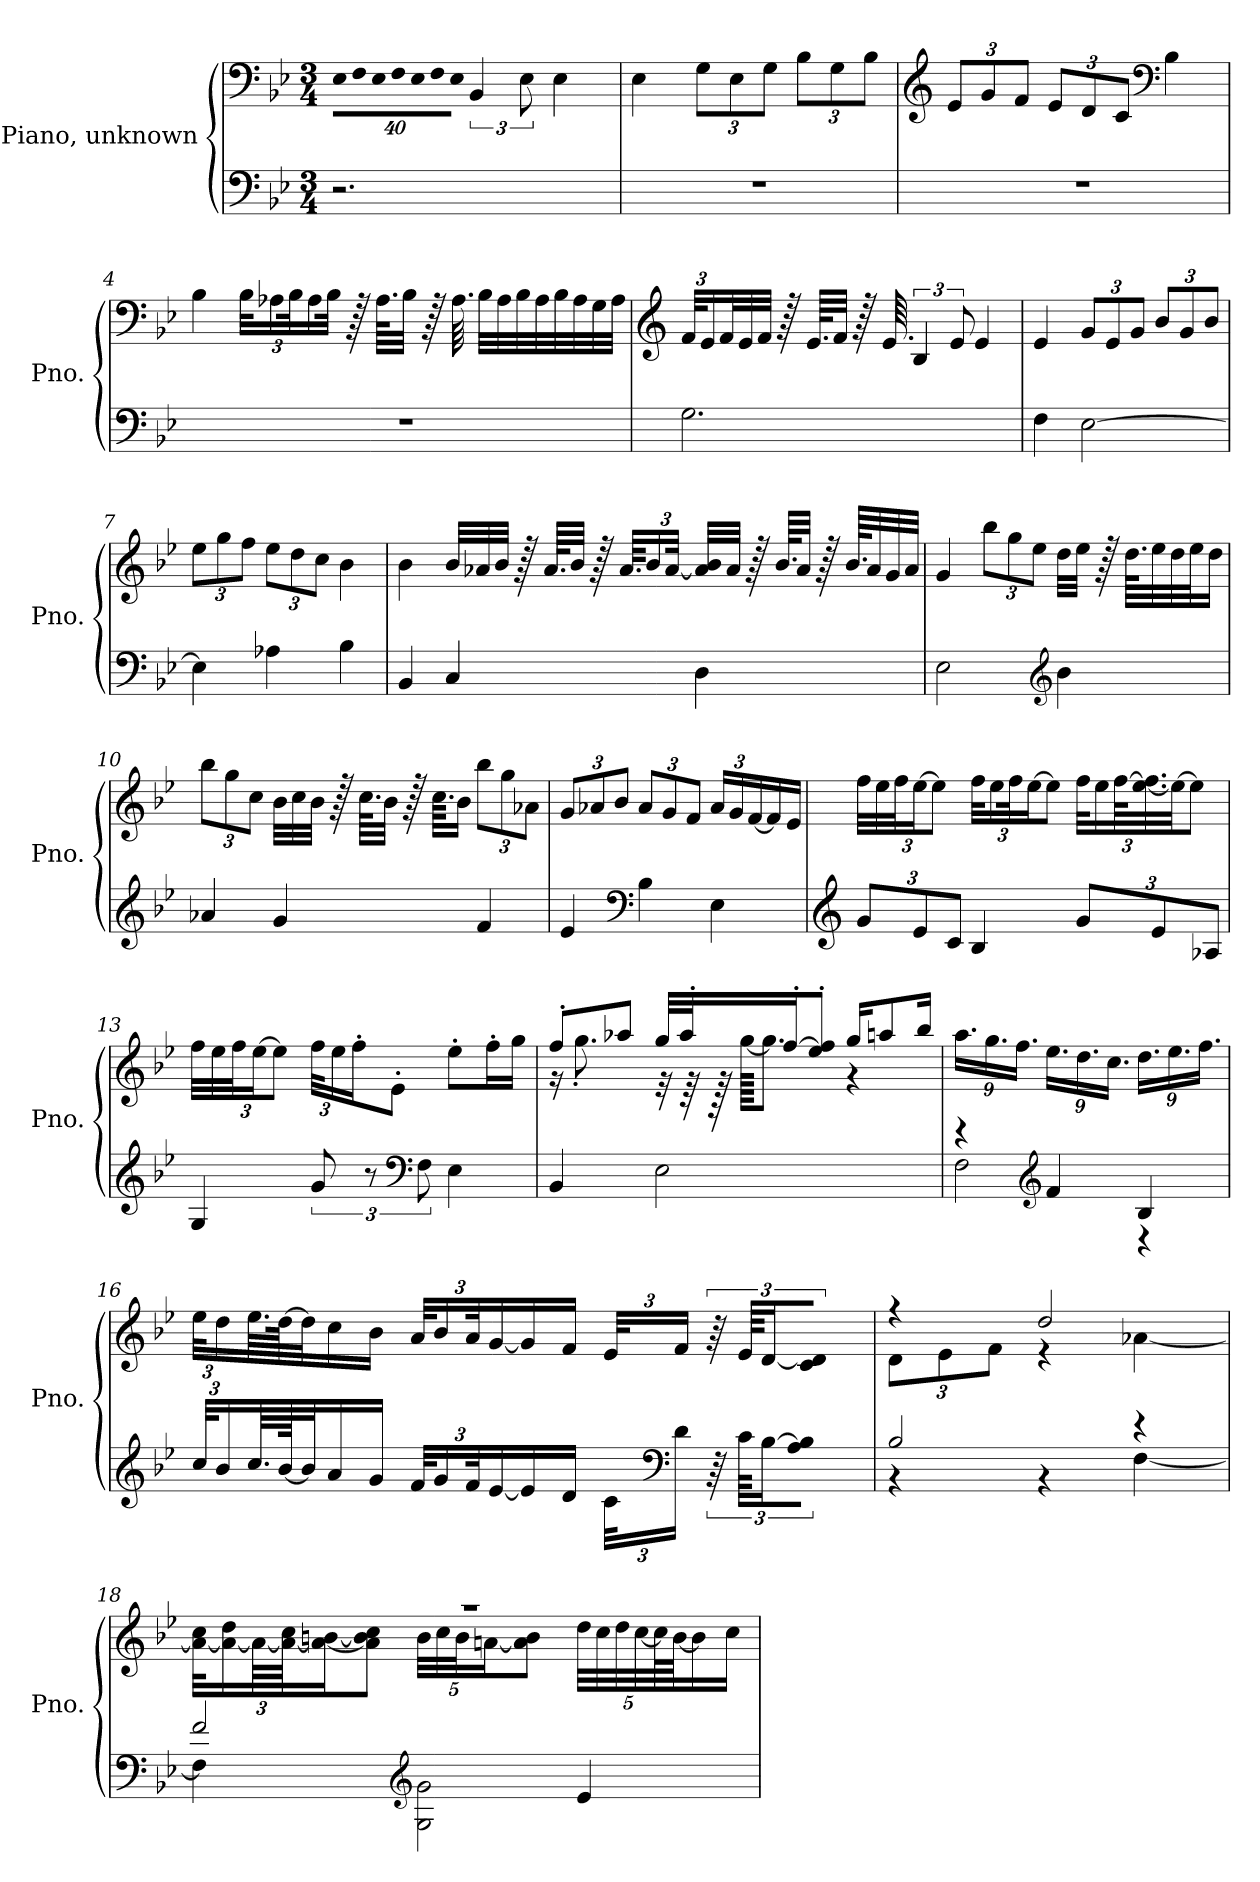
**kern	**kern
*part1	*part1
*staff2	*staff1
*I"Piano, unknown	*
*I'Pno.	*
*clefF4	*clefF4
*k[b-e-]	*k[b-e-]
*M3/4	*M3/4
*MM100	*MM100
*	*Xbrackettup
=1	=1
!	!LO:N:vis=32
2.r	640%23E-\LLL
!	!LO:N:vis=32
.	640%23F\
!	!LO:N:vis=32
.	640%23E-\
!	!LO:N:vis=32
.	640%23F\
!	!LO:N:vis=32
.	640%23E-\
!	!LO:N:vis=32
.	640%23F\
!	!LO:N:vis=32
.	640%23E-\JJJ
*	*brackettup
.	6BB-/
.	12E-\
.	4E-\
640ryy	.
=2	=2
2.r	4E-\
*	*Xbrackettup
.	12G\L
.	12E-\
.	12G\J
.	12B-\L
.	12G\
.	12B-\J
=3	=3
*	*clefG2
2.r	12e-/L
.	12g/
.	12f/J
.	12e-/L
.	12d/
.	12c/J
*	*clefF4
.	4B-\
!!LO:LB:g=z
=4	=4
2.r	4B-\
.	48B-\KLL
.	24A-X\
.	48B-\K
.	24A-\
.	32B-\JJk
.	128r
.	64.A-\KLLL
.	32B-\JJJ
.	128r
.	64.A-\
.	32B-\LLL
.	32A-\
.	32B-\
.	32A-\
.	32B-\
.	32A-\
.	32G\
.	32A-\JJJ
=5	=5
*	*clefG2
2.G\	48f/KLL
.	24e-/
.	32f/L
.	32e-/
.	32f/JJJ
.	128r
.	64.e-/KLLL
.	32f/JJJ
.	128r
.	64.e-/
*	*brackettup
.	6B-/
.	12e-/
.	4e-/
=6	=6
4F\	4e-/
*	*Xbrackettup
[2E-\	12g/L
.	12e-/
.	12g/J
.	12b-/L
.	12g/
.	12b-/J
!!LO:LB:g=z
=7	=7
4E-\]	12ee-\L
.	12gg\
.	12ff\J
4A-X\	12ee-\L
.	12dd\
.	12cc\J
4B-\	4b-\
=8	=8
4BB-/	4b-\
4C/	32b-/LLL
.	32a-X/
.	32b-/JJJ
.	128r
.	64.a-/KLLL
.	32b-/JJJ
.	128r
.	64.a-/KKLL
.	24b-/
.	[48a-/JJk
4D\	32a-/] 32b-/LLL
.	32a-/JJJ
.	128r
.	64.b-/KLLL
.	32a-/JJJ
.	128r
.	64.b-/KLLL
.	32a-/
.	32g/
.	32a-/JJJ
!!LO:LB:g=z
=9	=9
2E-\	4g/
.	12bb-\L
.	12gg\
.	12ee-\J
*clefG2	*
4b-\	32dd\LLL
.	32ee-\JJJ
.	128r
.	64.dd\KLLL
.	32ee-\
.	32dd\
.	32ee-\J
.	16dd\JJ
=10	=10
4a-X/	12bb-\L
.	12gg\
.	12cc\J
4g/	32b-\LLL
.	32cc\
.	32b-\JJJ
.	128r
.	64.cc\KLLL
.	32b-\JJJ
.	128r
.	64.cc\KKLL
.	16b-\JJ
4f/	12bb-\L
.	12gg\
.	12a-X\J
=11	=11
4e-/	12g/L
.	12a-X/
.	12b-/J
*clefF4	*
4B-\	12a-/L
.	12g/
.	12f/J
4E-\	24a-/LL
.	24g/
.	[24f/
.	16f/]
.	16e-/JJ
!!LO:LB:g=z
=12	=12
*clefG2	*
*Xbrackettup	*
12g/L	32ff\LLL
.	32ee-\
.	48ff\J
12e-/	[24ee-\J
.	8ee-\J]
12c/J	.
4B-/	48ff\KLL
.	24ee-\
.	48ff\K
.	[24ee-\J
.	8ee-\J]
12g/L	48ff\KLL
.	24ee-\
.	[96ff\KL
.	[48.ee-\ 48.ff\]
12e-/	.
.	48ee-\JJ_
.	8ee-\J]
12A-X/J	.
=13	=13
4G/	32ff\LLL
.	32ee-\
.	48ff\J
.	[24ee-\J
.	8ee-\J]
*brackettup	*
12g/	48ff\KLL
.	24ee-\
.	16ff'\J
12r	.
.	8e-'\J
*clefF4	*
12F\	.
4E-\	8ee-'\L
.	16ff'\L
.	16gg\JJ
!!LO:LB:g=z
=14	=14
*	*^
4BB-/	8ff'/L	16r
.	.	8.gg'\
.	8aa-X/J	.
2E-\	32gg/LLL	32r
.	32aa-'/J	64r
.	.	128r
.	.	[128gg\KKKKL
.	[16ff'/J	8.gg\J]
.	8ee-/' 8ff/]'J	.
.	16gg/KL	4r
.	8aan/	.
.	16bb-/Jk	.
*	*v	*v
=15	=15
*^	*
4r	2F\	18.aa\LL
.	.	18.gg\
.	.	18.ff\JJ
*clefG2	*	*
4f/	.	18.ee-\LL
.	.	18.dd\
.	.	18.cc\JJ
4B-/	4r	18.dd\LL
.	.	18.ee-\
.	.	18.ff\JJ
*v	*v	*
!!LO:PB:g=z
=16	=16
*Xbrackettup	*
48cc/KLL	48ee-\KLL
24b-/	24dd\
64.cc/LL	64.ee-\LL
[128b-/JK	[128dd\JK
32b-/J]	32dd\J]
16a/	16cc\
16g/JJ	16b-\JJ
48f/KLL	48a/KLL
24g/	24b-/
48f/K	48a/K
[24e-/	[24g/
16e-/]	16g/]
16d/JJ	16f/JJ
48c\KLL	48e-/KLL
*clefF4	*
24d\JJ	24f/JJ
*brackettup	*brackettup
96r	96r
96c\KKLL	96e-/KKLL
[24B-\J	[24d/J
8A\ 8B-\]J	8c/ 8d/]J
=17	=17
*^	*^
*	*	*	*Xbrackettup
2B-/	4r	4r	12d\L
.	.	.	12e-\
.	.	.	12f\J
.	4r	2dd/	4r
4r	[4F\	.	[4a-X\
!!LO:LB:g=z	!!
=18	=18	=18	=18
2f/	4F\]	2.r	48a-\_ 48cc\KLL
.	.	.	24a-\_ 24dd\
.	.	.	96a-\LL_
.	.	.	96a-\_ 96cc\JJ
.	.	.	24a-\_ [24bn\J
.	.	.	8a-\] 8b\] 8cc\J
*clefG2	*	*	*
.	2G\ 2g\	.	40b\LLL
.	.	.	40cc\
.	.	.	40b\J
.	.	.	[20an\J
.	.	.	8a\] 8b\J
4e-/	.	.	40dd\LLL
.	.	.	40cc\
.	.	.	40dd\
.	.	.	[40cc\
.	.	.	80cc\L]
.	.	.	[80b\JJ
.	.	.	16b\]
.	.	.	16cc\JJ
*v	*v	*	*
*	*v	*v
=	=
*-	*-
